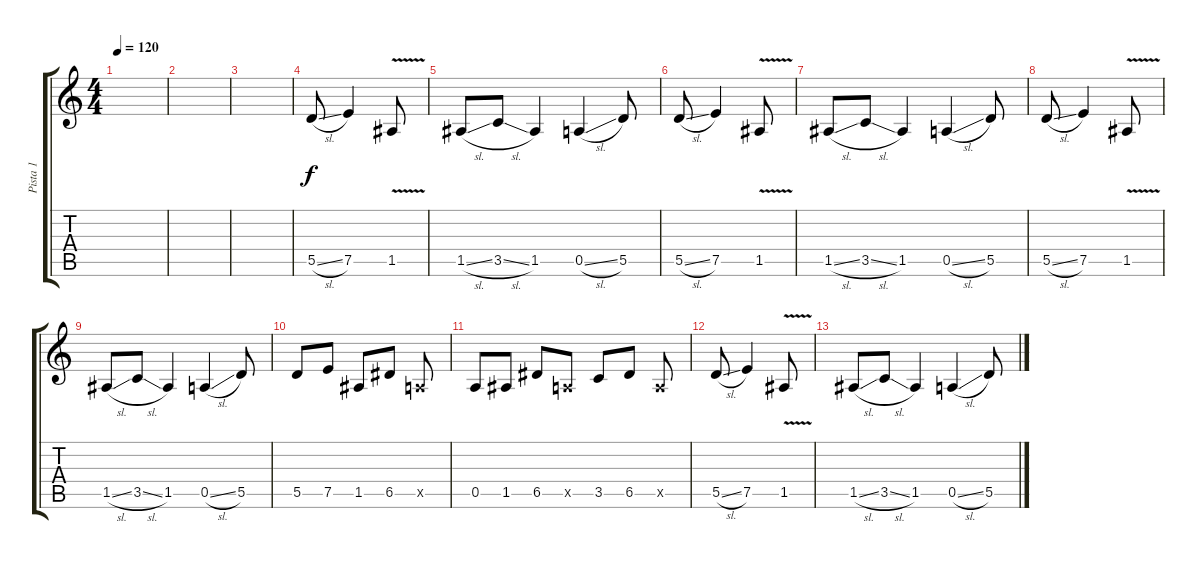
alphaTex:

\track ("Pista 1" "Pista 1") {instrument overdrivenguitar}
\staff {score tabs}
\tuning (E4 B3 G3 D3 A2 E2) {hide}
\ts (4 4)
\tempo 120
\clef g2
\ks c
|
|
|
5.5{sl}.8 7.5.4 1.5{v}.8 |
1.5{sl}.8 3.5{sl}.8 1.5.4 0.5{sl}.4 5.5.8 |
5.5{sl}.8 7.5.4 1.5{v}.8 |
1.5{sl}.8 3.5{sl}.8 1.5.4 0.5{sl}.4 5.5.8 |
5.5{sl}.8 7.5.4 1.5{v}.8 |
1.5{sl}.8 3.5{sl}.8 1.5.4 0.5{sl}.4 5.5.8 |
5.5.8 7.5.8 1.5.8 6.5.8 0.5{x}.8 |
0.5.8 1.5.8 6.5.8 0.5{x}.8 3.5.8 6.5.8 0.5{x}.8 |
5.5{sl}.8 7.5.4 1.5{v}.8 |
1.5{sl}.8 3.5{sl}.8 1.5.4 0.5{sl}.4 5.5.8
